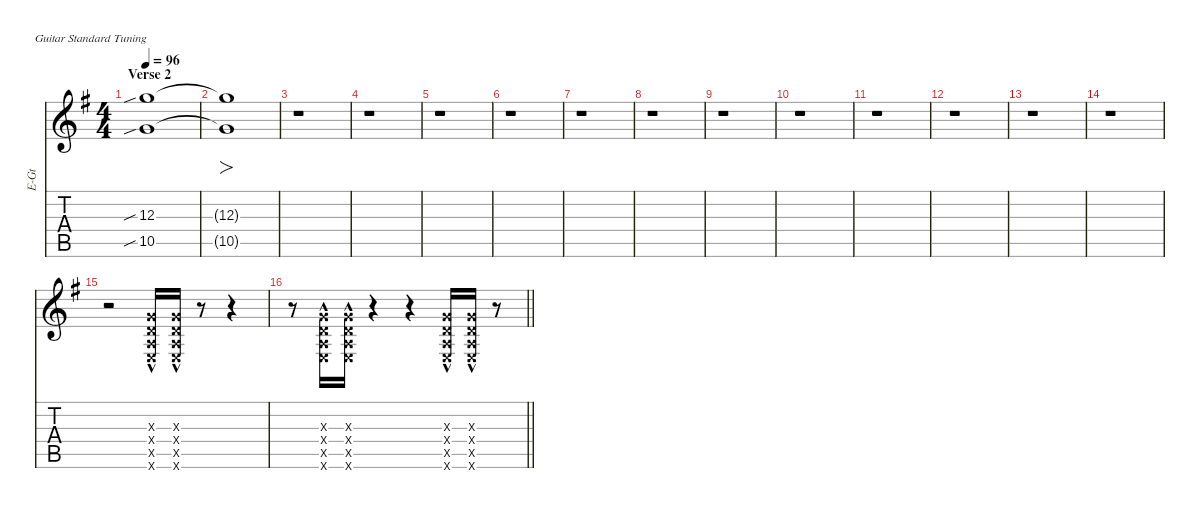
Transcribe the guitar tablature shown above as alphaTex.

\defaultSystemsLayout 4
\hideDynamics
\bracketExtendMode nobrackets
\otherSystemsTrackNameOrientation horizontal
\track ("Guitar 2" "E-Gt") {defaultSystemsLayout 8 instrument distortionguitar}
\staff {score tabs}
\tuning (E4 B3 G3 D3 A2 E2)
\ts (4 4)
\section ("" "Verse 2")
\tempo 96
\clef g2
\ks g
(12.3{sib acc forcenatural} 10.5{sib acc forcenatural}).1{dy f beam Down} |
(12.3{t acc forcenatural} 10.5{t acc forcenatural}).1{fo beam Down} |
r.1{beam Down} |
r.1{beam Down} |
r.1{beam Down} |
r.1{beam Down} |
r.1{beam Down} |
r.1{beam Down} |
r.1{beam Down} |
r.1{beam Down} |
r.1{beam Down} |
r.1{beam Down} |
r.1{beam Down} |
r.1{beam Down} |
r.2{beam Down} (0.3{hac x acc forcenatural} 0.4{hac x acc forcenatural} 0.5{hac x acc forcenatural} 0.6{hac x acc forcenatural}).16{beam Up} (0.3{hac x acc forcenatural} 0.4{hac x acc forcenatural} 0.5{hac x acc forcenatural} 0.6{hac x acc forcenatural}).16{beam Up} r.8{beam Up} r.4{beam Up} |
\barLineRight lightlight
r.8{beam Down} (0.3{hac x acc forcenatural} 0.4{hac x acc forcenatural} 0.5{hac x acc forcenatural} 0.6{hac x acc forcenatural}).16{beam Up} (0.3{hac x acc forcenatural} 0.4{hac x acc forcenatural} 0.5{hac x acc forcenatural} 0.6{hac x acc forcenatural}).16{beam Up} r.4{beam Up} r.4{beam Up} (0.3{hac x acc forcenatural} 0.4{hac x acc forcenatural} 0.5{hac x acc forcenatural} 0.6{hac x acc forcenatural}).16{beam Up} (0.3{hac x acc forcenatural} 0.4{hac x acc forcenatural} 0.5{hac x acc forcenatural} 0.6{hac x acc forcenatural}).16{beam Up} r.8{beam Up}
